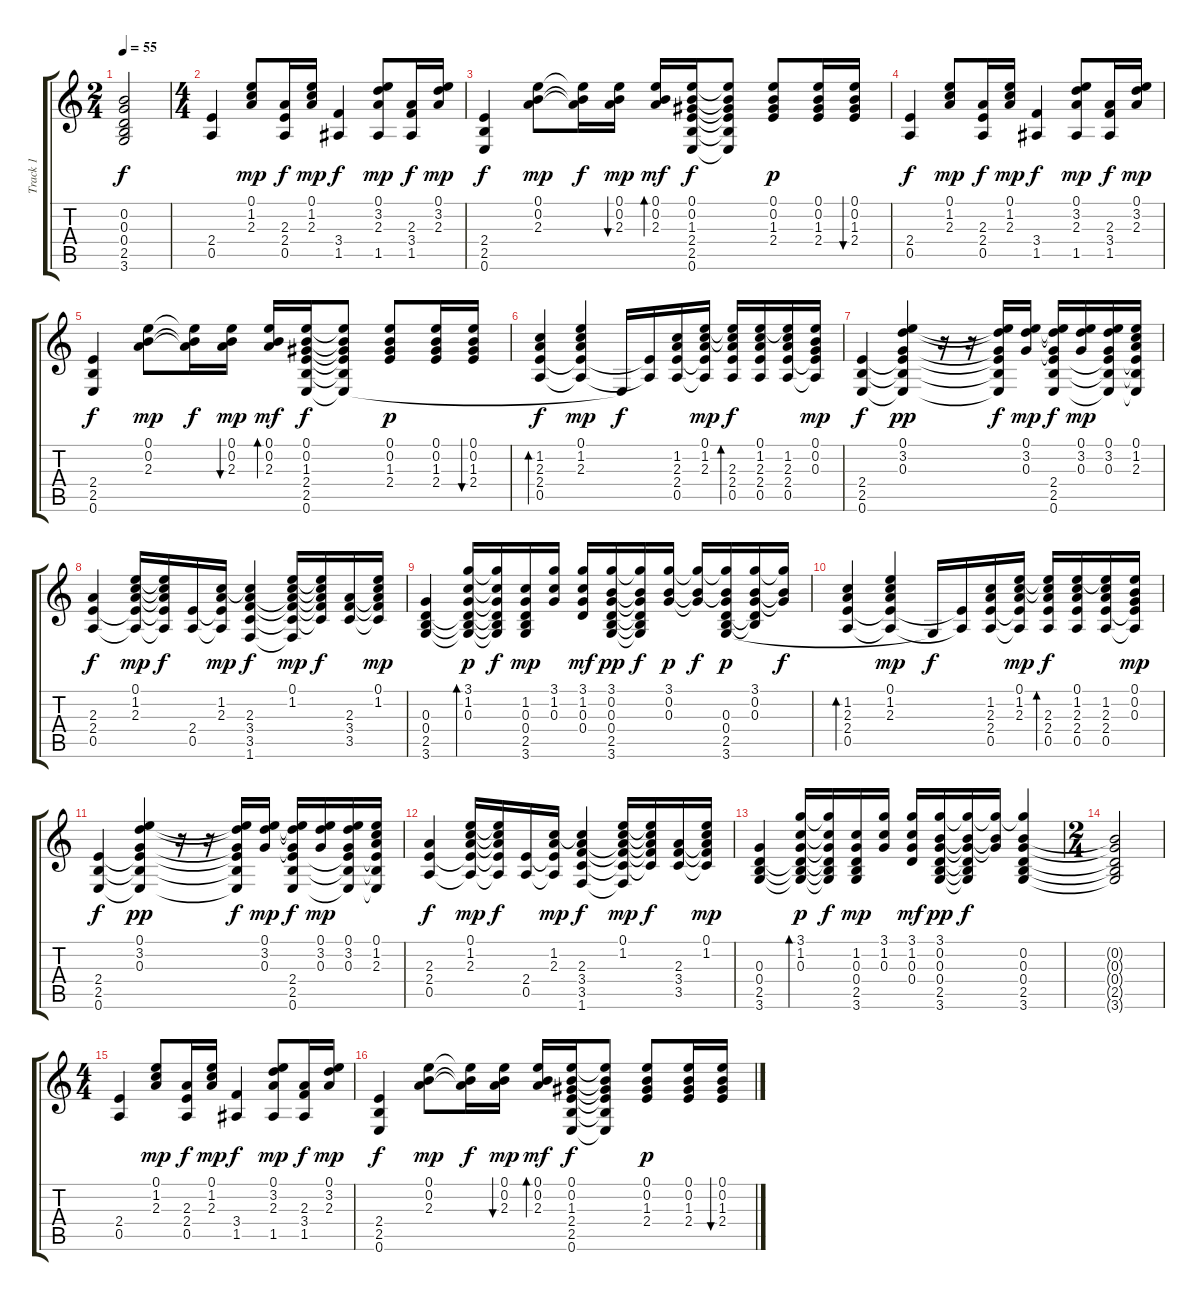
\track ("Track 1" "Track 1") {instrument acousticguitarsteel}
\staff {score tabs}
\tuning (E4 B3 G3 D3 A2 E2) {hide}
\ts (2 4)
\tempo 55
\clef g2
\ks c
(0.2{t} 0.3{t} 0.4{t} 2.5{t} 3.6{t}).2{dy f} |
\ts (4 4)
(2.4 0.5).4 (0.1 1.2 2.3).8{dy mp} (2.3 2.4 0.5).16{dy f} (0.1 1.2 2.3).16{dy mp} (3.4 1.5).4{dy f} (0.1 3.2 2.3 1.5).8{dy mp} (2.3 3.4 1.5).16{dy f} (0.1 3.2 2.3).16{dy mp} |
(2.4 2.5 0.6).4{dy f} (0.1 0.2 2.3).8{dy mp} (0.1{t} 0.2{t} 2.3{t}).16{dy f} (0.1 0.2 2.3).16{bu 480 dy mp} (0.1 0.2 2.3).16{bd 480 dy mf} (0.1 0.2 1.3 2.4 2.5 0.6).16{dy f} (0.1{t} 0.2{t} 1.3{t} 2.4{t} 2.5{t} 0.6{t}).8 (0.1 0.2 1.3 2.4).8{dy p} (0.1 0.2 1.3 2.4).16 (0.1 0.2 1.3 2.4).16{bu 480} |
(2.4 0.5).4{dy f} (0.1 1.2 2.3).8{dy mp} (2.3 2.4 0.5).16{dy f} (0.1 1.2 2.3).16{dy mp} (3.4 1.5).4{dy f} (0.1 3.2 2.3 1.5).8{dy mp} (2.3 3.4 1.5).16{dy f} (0.1 3.2 2.3).16{dy mp} |
(2.4 2.5 0.6).4{dy f} (0.1 0.2 2.3).8{dy mp} (0.1{t} 0.2{t} 2.3{t}).16{dy f} (0.1 0.2 2.3).16{bu 480 dy mp} (0.1 0.2 2.3).16{bd 480 dy mf} (0.1 0.2 1.3 2.4 2.5 0.6).16{dy f} (0.1{t} 0.2{t} 1.3{t} 2.4{t} 2.5{t} 0.6{t}).8 (0.1 0.2 1.3 2.4).8{dy p} (0.1 0.2 1.3 2.4).16 (0.1 0.2 1.3 2.4).16{bu 480} |
(1.2 2.3 2.4 0.5).4{bd 120 dy f} (0.1 1.2 2.3 2.4{t} 0.5{t}).4{dy mp} 0.6{t}.16{dy f} (2.4{t} 0.5{t}).16 (1.2 2.3 2.4 0.5).16 (0.1 1.2 2.3 2.4{t} 0.5{t}).16{dy mp} (0.1{t} 1.2{t} 2.3 2.4 0.5).16{bd 120 dy f} (0.1 1.2 2.3 2.4 0.5).16 (0.1{t} 1.2 2.3 2.4 0.5).16 (0.1 0.2 0.3 2.4{t} 0.5{t}).16{dy mp} |
(2.4 2.5 0.6).4{dy f} (0.1 3.2 0.3 2.4{t} 2.5{t} 0.6{t}).4{dy pp} r.16 r.16 (0.1{t} 3.2{t} 0.3{t} 2.4{t} 2.5{t} 0.6{t}).16{dy f} (0.1 3.2 0.3).16{dy mp} (0.1{t} 3.2{t} 0.3{t} 2.4 2.5 0.6).16{dy f} (0.1 3.2 0.3).16{dy mp} (0.1 3.2 0.3 2.4{t} 2.5{t} 0.6{t}).16 (0.1 1.2 2.3 2.4{t} 2.5{t} 0.6{t}).16 |
(2.3 2.4 0.5).4{dy f} (0.1 1.2 2.3 2.4{t} 0.5{t}).16{dy mp} (0.1{t} 1.2{t} 2.3{t} 2.4{t} 0.5{t}).16{dy f} (2.4 0.5).16 (1.2 2.3 2.4{t} 0.5{t}).16{dy mp} (1.2{t} 2.3 3.4 3.5 1.6).4{dy f} (0.1 1.2 2.3{t} 3.4{t} 3.5{t} 1.6{t}).16{dy mp} (0.1{t} 1.2{t} 2.3{t} 3.4{t} 3.5{t}).16{dy f} (2.3 3.4 3.5).16 (0.1 1.2 2.3{t} 3.4{t} 3.5{t}).16{dy mp} |
(0.3 0.4 2.5 3.6).4 (3.1 1.2 0.3 0.4{t} 2.5{t} 3.6{t}).16{bd 480 dy p} (3.1{t} 1.2{t} 0.3{t} 0.4{t} 2.5{t} 3.6{t}).16{dy f} (1.2 0.3 0.4 2.5 3.6).16{dy mp} (3.1 1.2 0.3).16 (3.1 1.2 0.3 0.4).16{dy mf} (3.1 0.2 0.3 0.4 2.5 3.6).16{dy pp} (3.1{t} 0.2{t} 0.3{t} 0.4{t} 2.5{t} 3.6{t}).16{dy f} (3.1 0.2 0.3).16{dy p} (3.1{t} 0.2{t} 0.3{t}).16{dy f} (3.1{t} 0.2{t} 0.3 0.4 2.5 3.6).16{dy p} (3.1 0.2 0.3 0.4{t} 2.5{t}).16 (3.1{t} 0.2{t} 0.3{t}).16{dy f} |
(1.2 2.3 2.4 0.5).4{bd 120} (0.1 1.2 2.3 2.4{t} 0.5{t}).4{dy mp} 3.6{t}.16{dy f} (2.4{t} 0.5{t}).16 (1.2 2.3 2.4 0.5).16 (0.1 1.2 2.3 2.4{t} 0.5{t}).16{dy mp} (0.1{t} 1.2{t} 2.3 2.4 0.5).16{bd 120 dy f} (0.1 1.2 2.3 2.4 0.5).16 (0.1{t} 1.2 2.3 2.4 0.5).16 (0.1 0.2 0.3 2.4{t} 0.5{t}).16{dy mp} |
(2.4 2.5 0.6).4{dy f} (0.1 3.2 0.3 2.4{t} 2.5{t} 0.6{t}).4{dy pp} r.16 r.16 (0.1{t} 3.2{t} 0.3{t} 2.4{t} 2.5{t} 0.6{t}).16{dy f} (0.1 3.2 0.3).16{dy mp} (0.1{t} 3.2{t} 0.3{t} 2.4 2.5 0.6).16{dy f} (0.1 3.2 0.3).16{dy mp} (0.1 3.2 0.3 2.4{t} 2.5{t} 0.6{t}).16 (0.1 1.2 2.3 2.4{t} 2.5{t} 0.6{t}).16 |
(2.3 2.4 0.5).4{dy f} (0.1 1.2 2.3 2.4{t} 0.5{t}).16{dy mp} (0.1{t} 1.2{t} 2.3{t} 2.4{t} 0.5{t}).16{dy f} (2.4 0.5).16 (1.2 2.3 2.4{t} 0.5{t}).16{dy mp} (1.2{t} 2.3 3.4 3.5 1.6).4{dy f} (0.1 1.2 2.3{t} 3.4{t} 3.5{t} 1.6{t}).16{dy mp} (0.1{t} 1.2{t} 2.3{t} 3.4{t} 3.5{t}).16{dy f} (2.3 3.4 3.5).16 (0.1 1.2 2.3{t} 3.4{t} 3.5{t}).16{dy mp} |
(0.3 0.4 2.5 3.6).4 (3.1 1.2 0.3 0.4{t} 2.5{t} 3.6{t}).16{bd 480 dy p} (3.1{t} 1.2{t} 0.3{t} 0.4{t} 2.5{t} 3.6{t}).16{dy f} (1.2 0.3 0.4 2.5 3.6).16{dy mp} (3.1 1.2 0.3).16 (3.1 1.2 0.3 0.4).16{dy mf} (3.1 0.2 0.3 0.4 2.5 3.6).16{dy pp} (3.1{t} 0.2{t} 0.3{t} 0.4{t} 2.5{t} 3.6{t}).16{dy f} (3.1{t} 0.2{t} 0.3{t}).16 (3.1{t} 0.2 0.3 0.4 2.5 3.6).4 |
\ts (2 4)
(0.2{t} 0.3{t} 0.4{t} 2.5{t} 3.6{t}).2 |
\ts (4 4)
(2.4 0.5).4 (0.1 1.2 2.3).8{dy mp} (2.3 2.4 0.5).16{dy f} (0.1 1.2 2.3).16{dy mp} (3.4 1.5).4{dy f} (0.1 3.2 2.3 1.5).8{dy mp} (2.3 3.4 1.5).16{dy f} (0.1 3.2 2.3).16{dy mp} |
(2.4 2.5 0.6).4{dy f} (0.1 0.2 2.3).8{dy mp} (0.1{t} 0.2{t} 2.3{t}).16{dy f} (0.1 0.2 2.3).16{bu 480 dy mp} (0.1 0.2 2.3).16{bd 480 dy mf} (0.1 0.2 1.3 2.4 2.5 0.6).16{dy f} (0.1{t} 0.2{t} 1.3{t} 2.4{t} 2.5{t} 0.6{t}).8 (0.1 0.2 1.3 2.4).8{dy p} (0.1 0.2 1.3 2.4).16 (0.1 0.2 1.3 2.4).16{bu 480}
